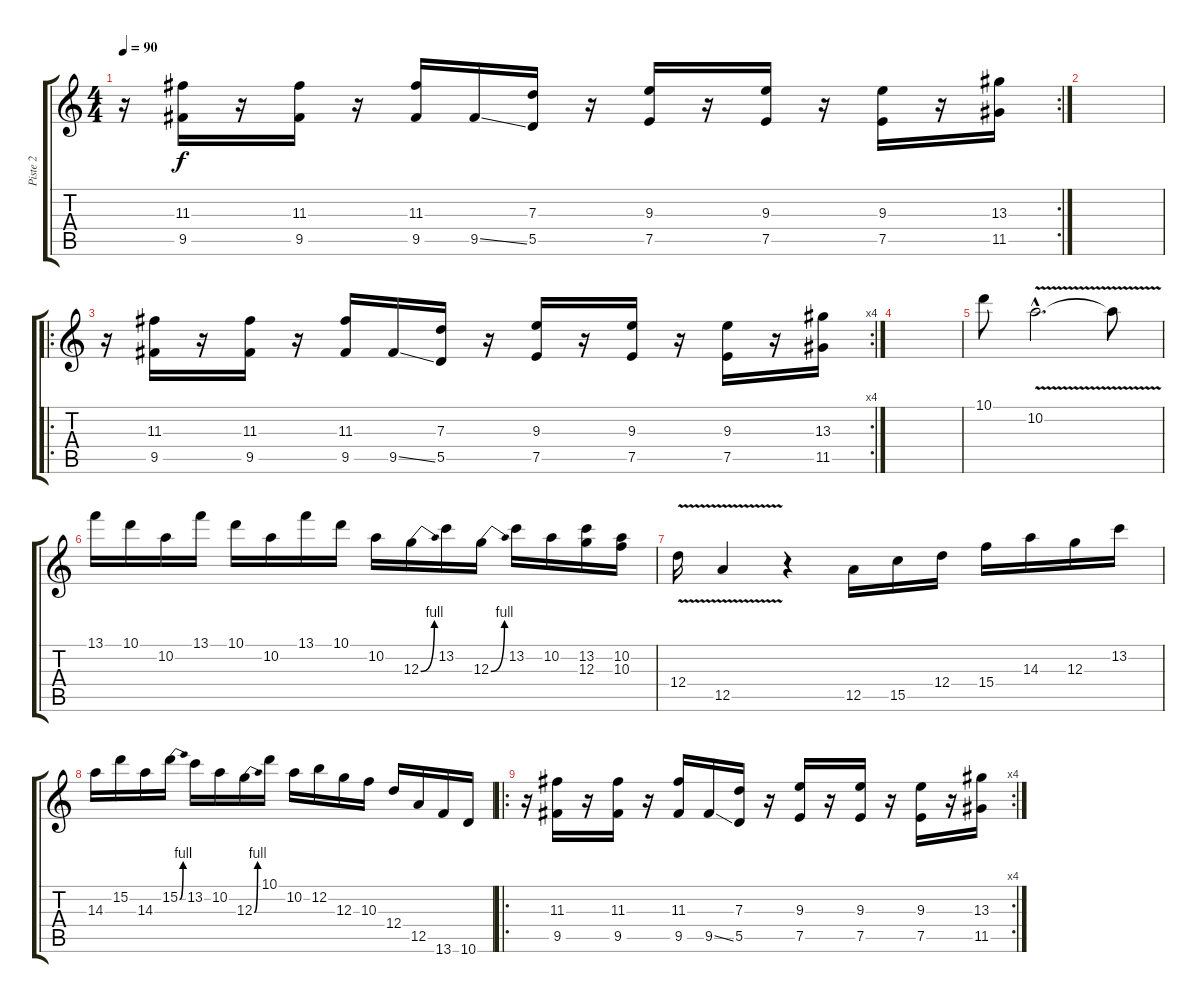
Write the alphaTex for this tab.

\track ("Piste 2" "Piste 2") {instrument electricguitarclean}
\staff {score tabs}
\tuning (E4 B3 G3 D3 A2 E2) {hide}
\rc 2
\ts (4 4)
\tempo 90
\clef g2
\ks c
r.16{dy f} (11.3 9.5).16 r.16 (11.3 9.5).16 r.16 (11.3 9.5).16 9.5{ss}.16 (7.3 5.5).16 r.16 (9.3 7.5).16 r.16 (9.3 7.5).16 r.16 (9.3 7.5).16 r.16 (13.3 11.5).16 |
|
\ro
\rc 4
r.16 (11.3 9.5).16 r.16 (11.3 9.5).16 r.16 (11.3 9.5).16 9.5{ss}.16 (7.3 5.5).16 r.16 (9.3 7.5).16 r.16 (9.3 7.5).16 r.16 (9.3 7.5).16 r.16 (13.3 11.5).16 |
|
10.1.8 10.2{v hac}.2{d} 10.2{t}.8 |
13.1.16 10.1.16 10.2.16 13.1.16 10.1.16 10.2.16 13.1.16 10.1.16 10.2.16 12.3{be (bend 0 0 60 4)}.16 13.2.16 12.3{be (bend 0 0 60 4)}.16 13.2.16 10.2.16 (13.2 12.3).16 (10.2 10.3).16 |
12.4{v}.16 12.5{v}.4 r.4 12.5.16 15.5.16 12.4.16 15.4.16 14.3.16 12.3.16 13.2.16 |
14.3.16 15.2.16 14.3.16 15.2{be (bend 0 0 60 4)}.16 13.2.16 10.2.16 12.3{be (bend 0 0 60 4)}.16 10.1.16 10.2.16 12.2.16 12.3.16 10.3.16 12.4.16 12.5.16 13.6.16 10.6.16 |
\ro
\rc 4
r.16 (11.3 9.5).16 r.16 (11.3 9.5).16 r.16 (11.3 9.5).16 9.5{ss}.16 (7.3 5.5).16 r.16 (9.3 7.5).16 r.16 (9.3 7.5).16 r.16 (9.3 7.5).16 r.16 (13.3 11.5).16
